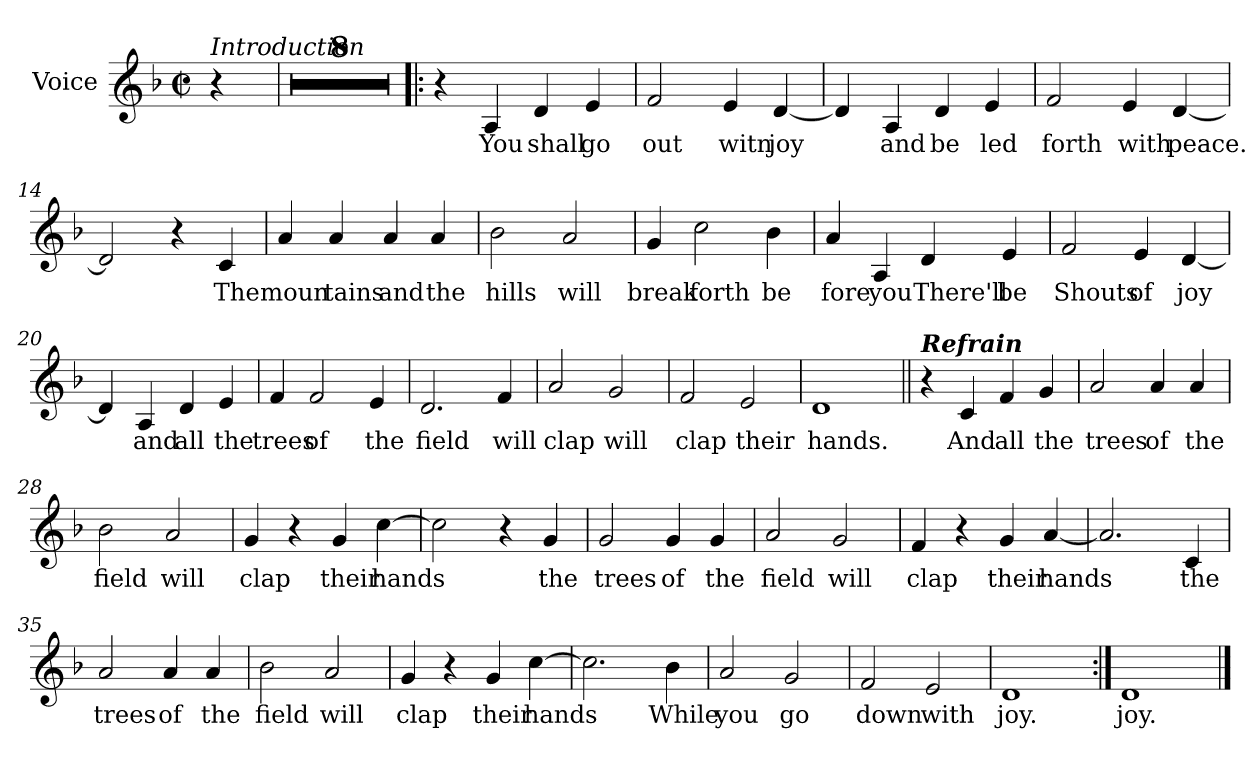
**kern	**text
*part1	*part1
*staff1	*staff1
*I"Voice	*
*clefG2	*
*k[b-]	*
*d:	*
*M2/2	*
*met(c|)	*
=1	=1
!LO:TX:a:i:t=Introduction	!
4r	.
=2	=2
1r	.
=3	=3
1r	.
=4	=4
1r	.
=5	=5
1r	.
=6	=6
1r	.
=7	=7
1r	.
=8	=8
1r	.
=9	=9
1r	.
=10!|:	=10!|:
4r	.
!	!LO:LY:b
4A/	You
!	!LO:LY:b
4d/	shall
!	!LO:LY:b
4e/	go
=11	=11
!	!LO:LY:b
2f/	out
!	!LO:LY:b
4e/	witn
!	!LO:LY:b
[4d/	joy
=12	=12
4d/]	.
!	!LO:LY:b
4A/	and
!	!LO:LY:b
4d/	be
!	!LO:LY:b
4e/	led
!!LO:LB:g=z
=13	=13
!	!LO:LY:b
2f/	forth
!	!LO:LY:b
4e/	with
!	!LO:LY:b
[4d/	peace.
=14	=14
2d/]	.
4r	.
!	!LO:LY:b
4c/	The
=15	=15
!	!LO:LY:b
4a/	moun
!	!LO:LY:b
4a/	tains
!	!LO:LY:b
4a/	and
!	!LO:LY:b
4a/	the
=16	=16
!	!LO:LY:b
2b-\	hills
!	!LO:LY:b
2a/	will
=17	=17
!	!LO:LY:b
4g/	break
!	!LO:LY:b
2cc\	forth
!	!LO:LY:b
4b-\	be
!!LO:LB:g=z
=18	=18
!	!LO:LY:b
4a/	fore
!	!LO:LY:b
4A/	you
!	!LO:LY:b
4d/	There'll
!	!LO:LY:b
4e/	be
=19	=19
!	!LO:LY:b
2f/	Shouts
!	!LO:LY:b
4e/	of
!	!LO:LY:b
[4d/	joy
=20	=20
4d/]	.
!	!LO:LY:b
4A/	and
!	!LO:LY:b
4d/	all
!	!LO:LY:b
4e/	the
=21	=21
!	!LO:LY:b
4f/	trees
!	!LO:LY:b
2f/	of
!	!LO:LY:b
4e/	the
=22	=22
!	!LO:LY:b
2.d/	field
!	!LO:LY:b
4f/	will
!!LO:LB:g=z
=23	=23
!	!LO:LY:b
2a/	clap
!	!LO:LY:b
2g/	will
=24	=24
!	!LO:LY:b
2f/	clap
!	!LO:LY:b
2e/	their
=25	=25
!	!LO:LY:b
1d	hands.
=26||	=26||
!LO:TX:a:Bi:t=Refrain	!
4r	.
!	!LO:LY:b
4c/	And
!	!LO:LY:b
4f/	all
!	!LO:LY:b
4g/	the
=27	=27
!	!LO:LY:b
2a/	trees
!	!LO:LY:b
4a/	of
!	!LO:LY:b
4a/	the
=28	=28
!	!LO:LY:b
2b-\	field
!	!LO:LY:b
2a/	will
!!LO:LB:g=z
=29	=29
!	!LO:LY:b
4g/	clap
4r	.
!	!LO:LY:b
4g/	their
!	!LO:LY:b
[4cc\	hands
=30	=30
2cc\]	.
4r	.
!	!LO:LY:b
4g/	the
=31	=31
!	!LO:LY:b
2g/	trees
!	!LO:LY:b
4g/	of
!	!LO:LY:b
4g/	the
=32	=32
!	!LO:LY:b
2a/	field
!	!LO:LY:b
2g/	will
=33	=33
!	!LO:LY:b
4f/	clap
4r	.
!	!LO:LY:b
4g/	their
!	!LO:LY:b
[4a/	hands
!!LO:LB:g=z
=34	=34
2.a/]	.
!	!LO:LY:b
4c/	the
=35	=35
!	!LO:LY:b
2a/	trees
!	!LO:LY:b
4a/	of
!	!LO:LY:b
4a/	the
=36	=36
!	!LO:LY:b
2b-\	field
!	!LO:LY:b
2a/	will
=37	=37
!	!LO:LY:b
4g/	clap
4r	.
!	!LO:LY:b
4g/	their
!	!LO:LY:b
[4cc\	hands
=38	=38
2.cc\]	.
!	!LO:LY:b
4b-\	While
!!LO:LB:g=z
=39	=39
!	!LO:LY:b
2a/	you
!	!LO:LY:b
2g/	go
=40	=40
!	!LO:LY:b
2f/	down
!	!LO:LY:b
2e/	with
=41	=41
!	!LO:LY:b
1d	joy.
=42:|!	=42:|!
!	!LO:LY:b
1d	joy.
==	==
*-	*-
